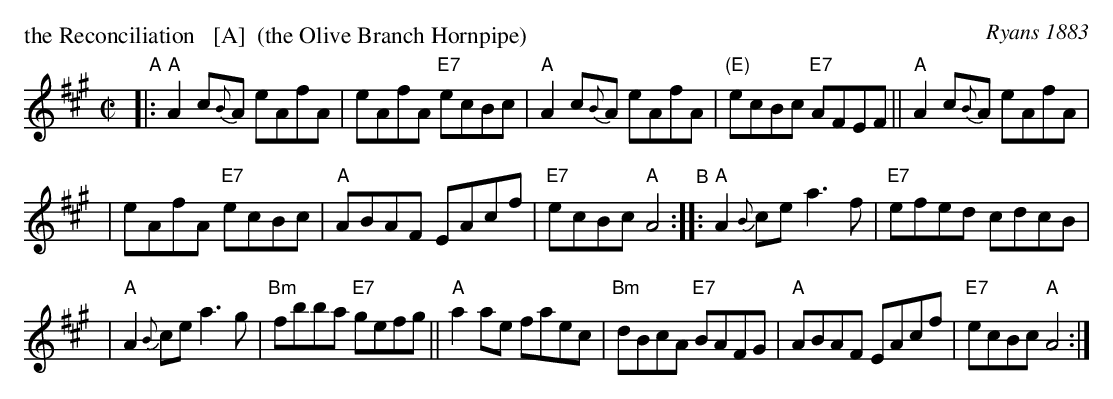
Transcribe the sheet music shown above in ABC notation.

X:1
P: the Reconciliation   [A]  (the Olive Branch Hornpipe)
O: Ryans 1883
M: C|
L: 1/8
K: A
"^A"|: "A"A2 c{B}A eAfA | eAfA "E7"ecBc | "A"A2 c{B}A eAfA | "(E)"ecBc "E7"AFEF || "A"A2 c{B}A eAfA |
| eAfA "E7"ecBc | "A"ABAF EAcf | "E7"ecBc "A"A4 "^B":: "A"A2{B}ce a3f | "E7"efed cdcB |
| "A"A2{B}ce a3g | "Bm"fbba "E7"gefg || "A"a2ae faec | "Bm"dBcA "E7"BAFG | "A"ABAF EAcf | "E7"ecBc "A"A4 :|
